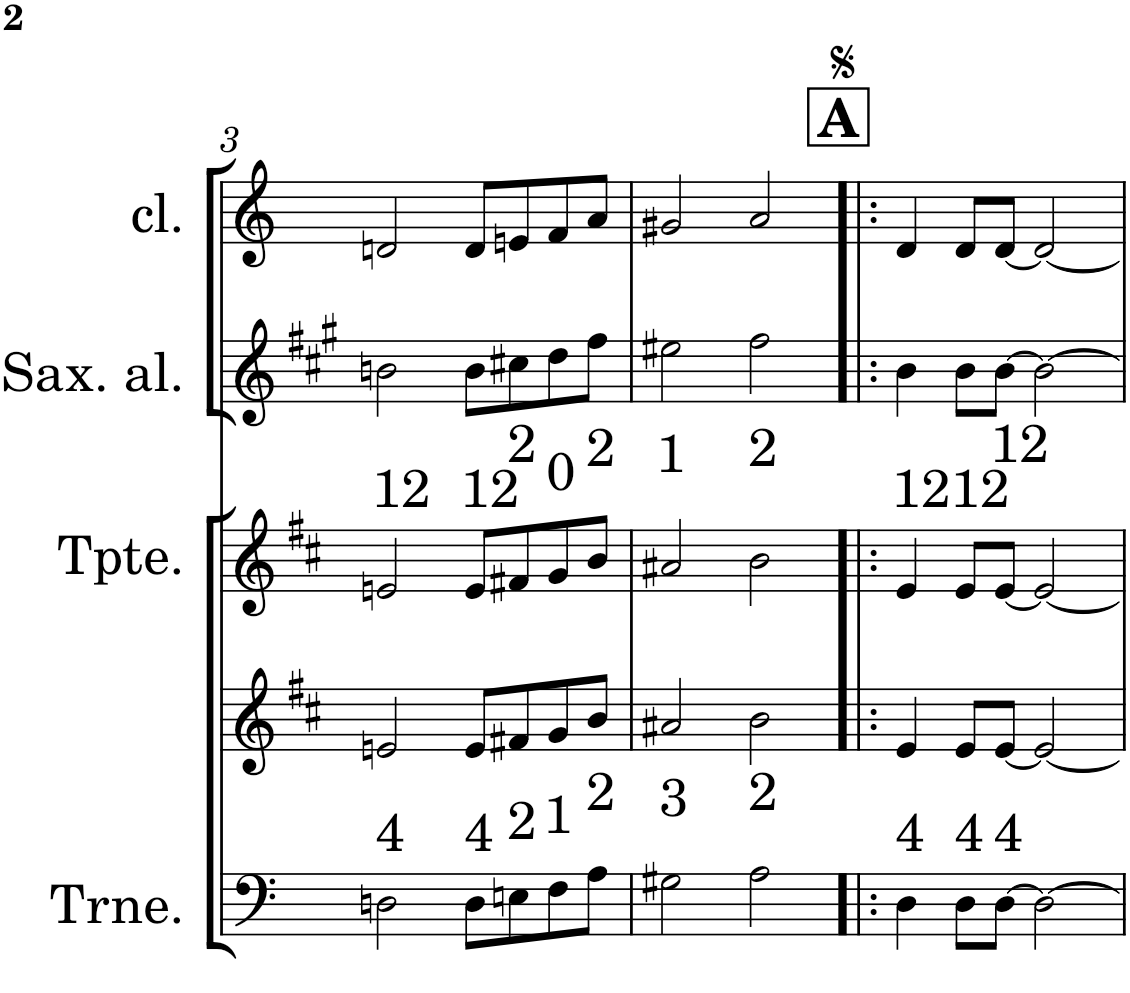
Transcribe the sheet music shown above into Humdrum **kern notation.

**kern	**kern	**kern	**kern	**kern
*part5	*part4	*part3	*part2	*part1
*staff5	*staff4	*staff3	*staff2	*staff1
*I"C clavF	*I"Bb	*I"Bb - Pirata	*I"Eb	*I"C clavG
*	*	*	*	*I'cl.
!!LO:PB:g=z
*clefF4	*clefG2	*clefG2	*clefG2	*clefG2
*	*Trd2c3	*Trd1c2	*Trd5c9	*
*k[]	*k[f#c#]	*k[f#c#]	*k[f#c#g#]	*k[]
*M4/4	*M4/4	*M4/4	*M4/4	*M4/4
=3	=3	=3	=3	=3
!	!	!LO:TX:a:t=12	!	!
!LO:TX:a:t=4	!	!	!	!
2Dn\	2en/	2en/	2bn\	2dn/
!	!	!LO:TX:a:t=12	!	!
!LO:TX:a:t=4	!	!	!	!
8D\L	8e/L	8e/L	8b\L	8d/L
!	!	!LO:TX:a:t=2	!	!
!LO:TX:a:t=2	!	!	!	!
8En\	8f#X/	8f#X/	8cc#X\	8en/
!	!	!LO:TX:a:t=0	!	!
!LO:TX:a:t=1	!	!	!	!
8F\	8g/	8g/	8dd\	8f/
!	!	!LO:TX:a:t=2	!	!
!LO:TX:a:t=2	!	!	!	!
8A\J	8b/J	8b/J	8ff#\J	8a/J
=4	=4	=4	=4	=4
!	!	!LO:TX:a:t=1	!	!
!LO:TX:a:t=3	!	!	!	!
2G#X\	2a#X/	2a#X/	2ee#X\	2g#X/
!	!	!LO:TX:a:t=2	!	!
!LO:TX:a:t=2	!	!	!	!
2A\	2b\	2b\	2ff#\	2a/
!!LO:REH:place=s1:a:B:cj:t=A
=5!|:	=5!|:	=5!|:	=5!|:	=5!|:
!	!	!LO:TX:a:t=12	!	!
!LO:TX:a:t=4	!	!	!	!
4D\	4e/	4e/	4b\	4d/
!	!	!LO:TX:a:t=12	!	!
!LO:TX:a:t=4	!	!	!	!
8D\L	8e/L	8e/L	8b\L	8d/L
!	!	!LO:TX:a:t=12	!	!
!LO:TX:a:t=4	!	!	!	!
[>8D\J	[<8e/J	[<8e/J	[>8b\J	[<8d/J
2D\_	2e/_	2e/_	2b\_	2d/_
=	=	=	=	=
*-	*-	*-	*-	*-
